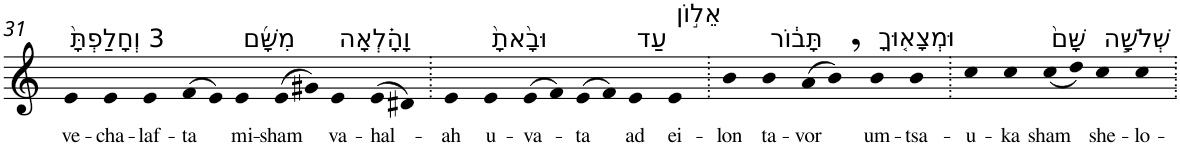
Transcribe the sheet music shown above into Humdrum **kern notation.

**kern	**text
*part1	*part1
*staff1	*staff1
*I"Piano	*
*I'Pno	*
!!LO:PB:g=z
*clefG2	*
*k[]	*
=31	=31
!LO:TX:a:t=3 וְחָלַפְתָּ֨	!
!	!LO:LY:b
4e	ve-
!	!LO:LY:b
4e	-cha-
!	!LO:LY:b
4e	-laf-
!	!LO:LY:b
(>8f	-ta
8e)	.
!LO:TX:a:t=מִשָּׁ֜ם	!
!	!LO:LY:b
4e	mi-
!	!LO:LY:b
(>8e	-sham
8g#X)	.
!LO:TX:a:t=וָהָ֗לְאָה	!
!	!LO:LY:b
4e	va-
!	!LO:LY:b
(>8e	-hal-
8d#X)	.
=32.	=32.
!	!LO:LY:b
4e	-ah
!LO:TX:a:t=וּבָ֙אתָ֙	!
!	!LO:LY:b
4e	u-
!	!LO:LY:b
(>8e	-va-
8f)	.
!	!LO:LY:b
(>8e	-ta
8f)	.
!LO:TX:a:t=עַד	!
!	!LO:LY:b
4e	ad
!LO:TX:a:t=אֵל֣וֹן	!
!	!LO:LY:b
4e	ei-
=33.	=33.
!	!LO:LY:b
4b	-lon
!LO:TX:a:t=תָּב֔וֹר	!
!	!LO:LY:b
4b	ta-
!	!LO:LY:b
(>8a	-vor
8b,)	.
!LO:TX:a:t=וּמְצָא֤וּךָ	!
!	!LO:LY:b
4b	um-
!	!LO:LY:b
4b	-tsa-
=34.	=34.
!	!LO:LY:b
4cc	-u-
!	!LO:LY:b
4cc	-ka
!LO:TX:a:t=שָּׁם֙	!
!	!LO:LY:b
(<8cc	sham
8dd)	.
!LO:TX:a:t=שְׁלֹשָׁ֣ה	!
!	!LO:LY:b
4cc	she-
!	!LO:LY:b
4cc	-lo-
=.	=.
*-	*-
